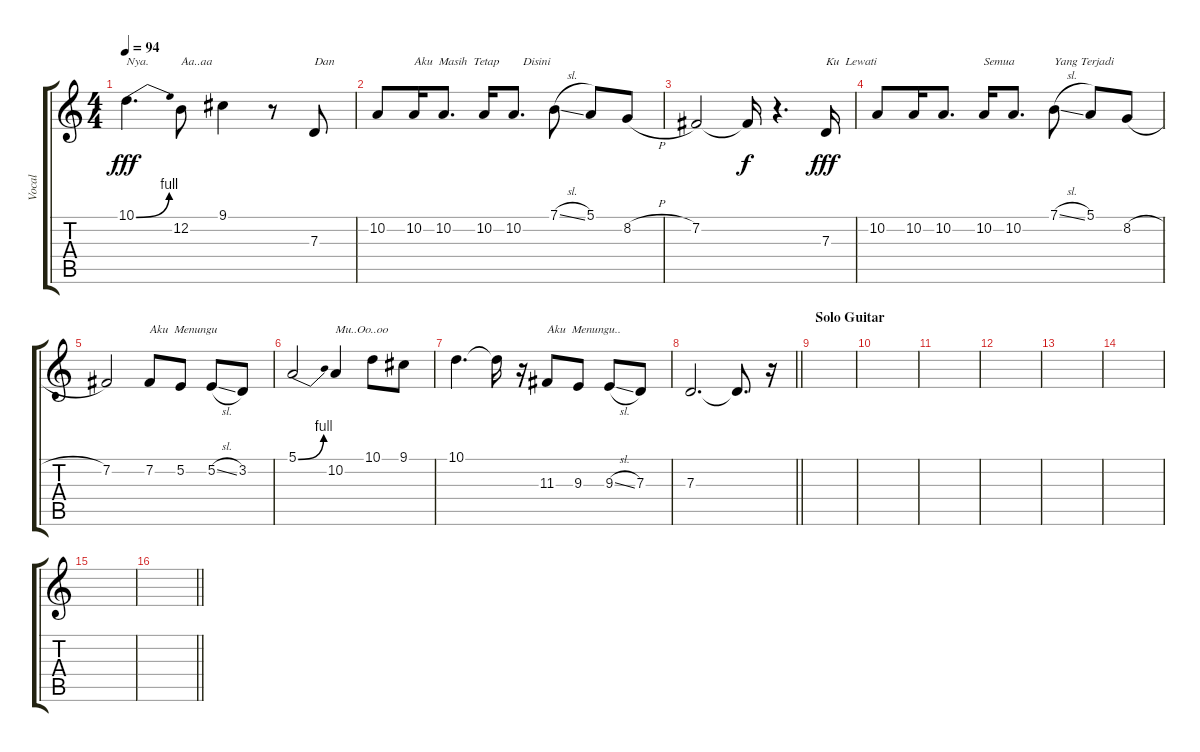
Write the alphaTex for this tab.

\track ("Vocal" "Vocal") {instrument drawbarorgan}
\staff {score tabs}
\tuning (E4 B3 G3 D3 A2 E2) {hide}
\ts (4 4)
\tempo 94
\clef g2
\ks c
10.1{be (bend 0 0 60 4)}.4{d txt "Nya." dy fff} 12.2.8{txt "Aa..aa"} 9.1.4 r.8 7.3.8{txt "Dan"} |
10.2.8 10.2.16{txt "Aku  Masih  Tetap        Disini"} 10.2.8{d} 10.2.16 10.2.8{d} 7.1{sl}.8 5.1.8 8.2{h}.8 |
7.2.2 7.2{t}.16{dy f} r.4{d} 7.3.16{txt "Ku  Lewati" dy fff} |
10.2.8 10.2.16 10.2.8{d} 10.2.16{txt "Semua"} 10.2.8{d} 7.1{sl}.8{txt "Yang Terjadi"} 5.1.8 8.2{h}.8 |
7.2.2 7.2.8{txt "Aku  Menungu"} 5.2.8 5.2{sl}.8 3.2.8 |
5.1{be (bend 0 0 60 4)}.2 10.2.4{txt "Mu..Oo..oo"} 10.1.8 9.1.8 |
10.1.4{d} 10.1{t}.16 r.16 11.3.8{txt "Aku  Menungu.."} 9.3.8 9.3{sl}.8 7.3.8 |
\barLineRight lightlight
7.3.2{d} 7.3{t}.8{d} r.16 |
\section ("" "Solo Guitar")
|
|
|
|
|
|
|
\barLineRight lightlight
